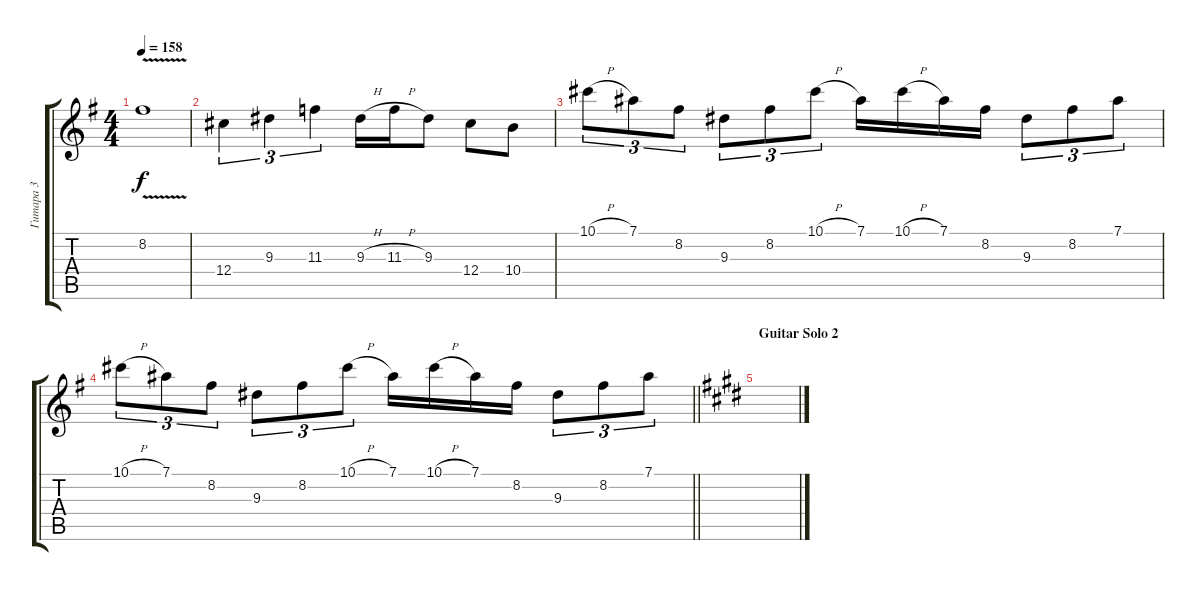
\track ("Гитара 3" "Гитара 3") {instrument distortionguitar}
\staff {score tabs}
\tuning (Eb4 Bb3 Gb3 Db3 Ab2 Eb2) {hide}
\ts (4 4)
\tempo 158
\clef g2
\ks eminor
8.2{v}.1{dy f} |
12.4.4{tu (3 2)} 9.3.4{tu (3 2)} 11.3.4{tu (3 2)} 9.3{h}.16 11.3{h}.16 9.3.8 12.4.8 10.4.8 |
10.1{h}.8{tu (3 2)} 7.1.8{tu (3 2)} 8.2.8{tu (3 2)} 9.3.8{tu (3 2)} 8.2.8{tu (3 2)} 10.1{h}.8{tu (3 2)} 7.1.16 10.1{h}.16 7.1.16 8.2.16 9.3.8{tu (3 2)} 8.2.8{tu (3 2)} 7.1.8{tu (3 2)} |
\barLineRight lightlight
10.1{h}.8{tu (3 2)} 7.1.8{tu (3 2)} 8.2.8{tu (3 2)} 9.3.8{tu (3 2)} 8.2.8{tu (3 2)} 10.1{h}.8{tu (3 2)} 7.1.16 10.1{h}.16 7.1.16 8.2.16 9.3.8{tu (3 2)} 8.2.8{tu (3 2)} 7.1.8{tu (3 2)} |
\section ("" "Guitar Solo 2")
\ks c#minor
